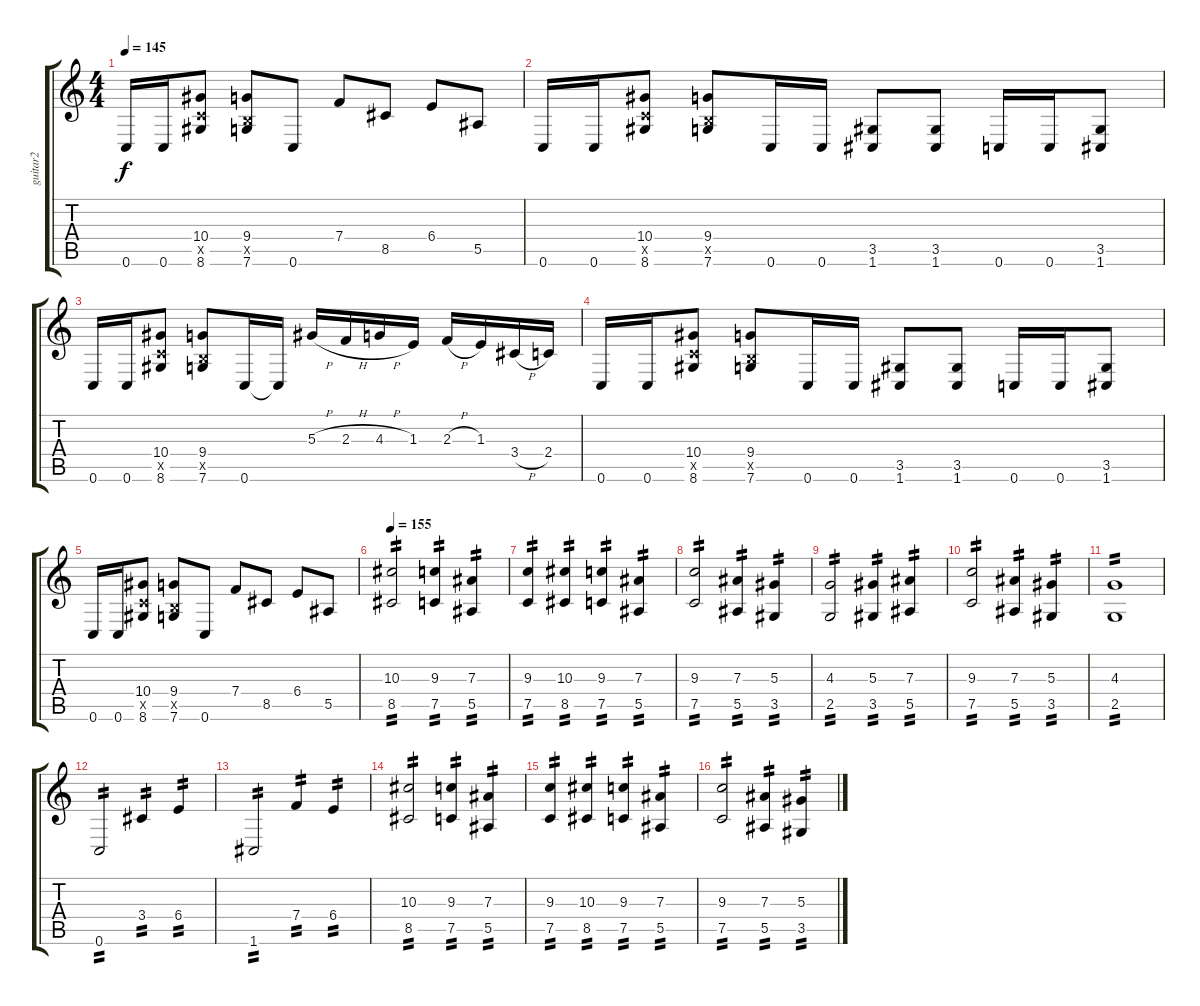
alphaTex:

\track ("guitar2" "guitar2") {instrument overdrivenguitar}
\staff {score tabs}
\tuning (C4 G3 Eb3 Bb2 F2 C2) {hide}
\ts (4 4)
\tempo 145
\clef g2
\ks c
0.6.16{dy f} 0.6.16 (10.4 7.5{x} 8.6).8 (9.4 6.5{x} 7.6).8 0.6.8 7.4.8 8.5.8 6.4.8 5.5.8 |
0.6.16 0.6.16 (10.4 7.5{x} 8.6).8 (9.4 6.5{x} 7.6).8 0.6.16 0.6.16 (3.5 1.6).8 (3.5 1.6).8 0.6.16 0.6.16 (3.5 1.6).8 |
0.6.16 0.6.16 (10.4 7.5{x} 8.6).8 (9.4 6.5{x} 7.6).8 0.6.16 0.6{t}.16 5.3{h}.16 2.3{h}.16 4.3{h}.16 1.3.16 2.3{h}.16 1.3.16 3.4{h}.16 2.4.16 |
0.6.16 0.6.16 (10.4 7.5{x} 8.6).8 (9.4 6.5{x} 7.6).8 0.6.16 0.6.16 (3.5 1.6).8 (3.5 1.6).8 0.6.16 0.6.16 (3.5 1.6).8 |
0.6.16 0.6.16 (10.4 7.5{x} 8.6).8 (9.4 6.5{x} 7.6).8 0.6.8 7.4.8 8.5.8 6.4.8 5.5.8 |
\tempo 155
(10.3 8.5).2{tp 2} (9.3 7.5).4{tp 2} (7.3 5.5).4{tp 2} |
(9.3 7.5).4{tp 2} (10.3 8.5).4{tp 2} (9.3 7.5).4{tp 2} (7.3 5.5).4{tp 2} |
(9.3 7.5).2{tp 2} (7.3 5.5).4{tp 2} (5.3 3.5).4{tp 2} |
(4.3 2.5).2{tp 2} (5.3 3.5).4{tp 2} (7.3 5.5).4{tp 2} |
(9.3 7.5).2{tp 2} (7.3 5.5).4{tp 2} (5.3 3.5).4{tp 2} |
(4.3 2.5).1{tp 2} |
0.6.2{tp 2} 3.4.4{tp 2} 6.4.4{tp 2} |
1.6.2{tp 2} 7.4.4{tp 2} 6.4.4{tp 2} |
(10.3 8.5).2{tp 2} (9.3 7.5).4{tp 2} (7.3 5.5).4{tp 2} |
(9.3 7.5).4{tp 2} (10.3 8.5).4{tp 2} (9.3 7.5).4{tp 2} (7.3 5.5).4{tp 2} |
(9.3 7.5).2{tp 2} (7.3 5.5).4{tp 2} (5.3 3.5).4{tp 2}
